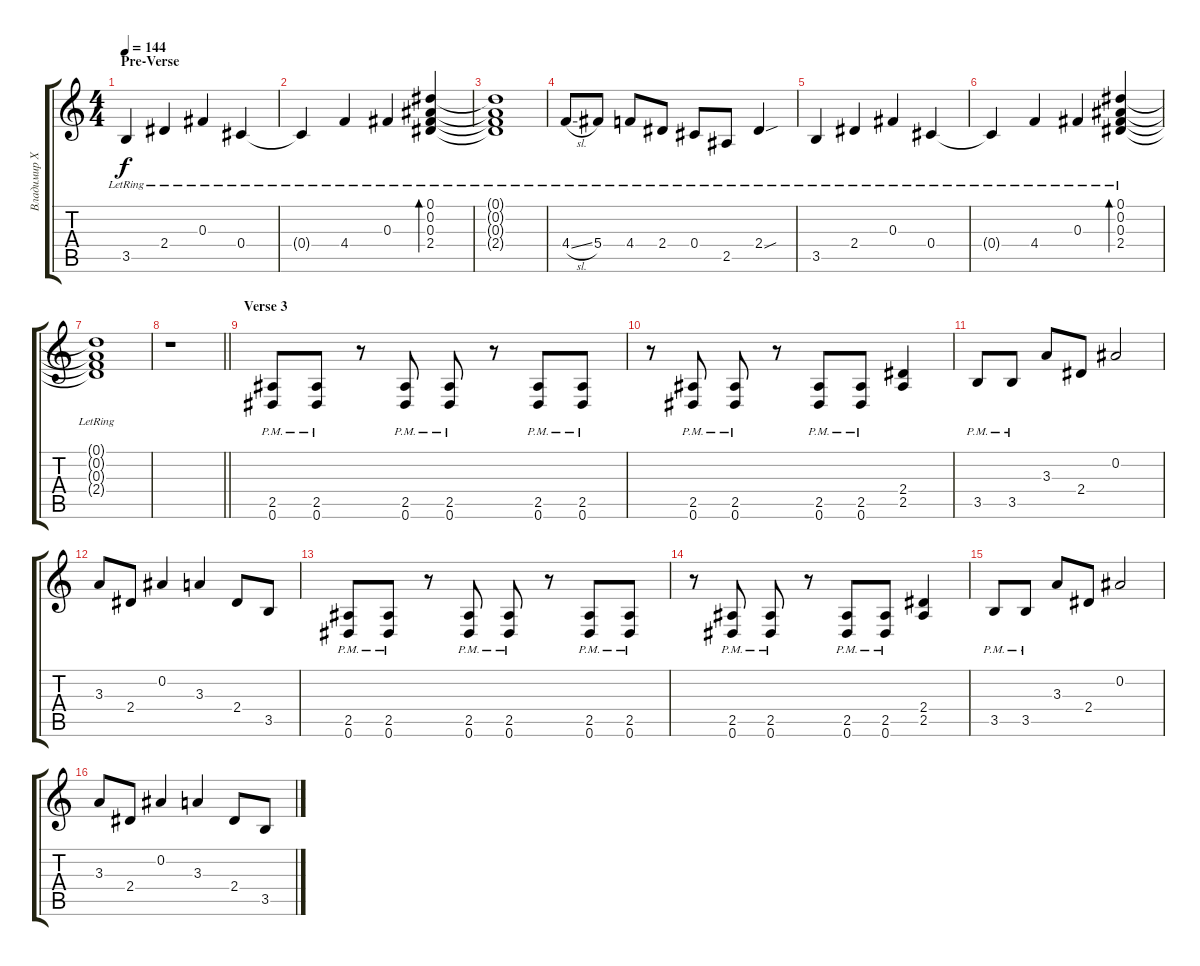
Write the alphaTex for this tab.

\track ("Владимир Холстинин" "Владимир Х") {instrument electricguitarclean}
\staff {score tabs}
\tuning (Eb4 Bb3 Gb3 Db3 Ab2 Eb2) {hide}
\ts (4 4)
\section ("" "Pre-Verse")
\tempo 144
\clef g2
\ks c
3.5{lr}.4{dy f} 2.4{lr}.4 0.3{lr}.4 0.4{lr}.4 |
0.4{lr t}.4 4.4{lr}.4 0.3{lr}.4 (0.1{lr} 0.2{lr} 0.3{lr} 2.4).4{bd 120} |
(0.1{lr t} 0.2{lr t} 0.3{lr t} 2.4{lr t}).1 |
4.4{sl lr}.8 5.4{lr}.8 4.4{lr}.8 2.4{lr}.8 0.4{lr}.8 2.5{lr}.8 2.4{sou lr}.4 |
3.5{lr}.4 2.4{lr}.4 0.3{lr}.4 0.4{lr}.4 |
0.4{lr t}.4 4.4{lr}.4 0.3{lr}.4 (0.1{lr} 0.2{lr} 0.3{lr} 2.4).4{bd 120} |
(0.1{lr t} 0.2{lr t} 0.3{lr t} 2.4{lr t}).1 |
\barLineRight lightlight
r.1 |
\section ("" "Verse 3")
(2.5{pm} 0.6{pm}).8{instrument distortionguitar} (2.5{pm} 0.6{pm}).8 r.8 (2.5{pm} 0.6{pm}).8 (2.5{pm} 0.6{pm}).8 r.8 (2.5{pm} 0.6{pm}).8 (2.5{pm} 0.6{pm}).8 |
r.8 (2.5{pm} 0.6{pm}).8 (2.5{pm} 0.6{pm}).8 r.8 (2.5{pm} 0.6{pm}).8 (2.5{pm} 0.6{pm}).8 (2.4 2.5).4 |
3.5{pm}.8 3.5{pm}.8 3.3.8 2.4.8 0.2.2 |
3.3.8 2.4.8 0.2.4 3.3.4 2.4.8 3.5.8 |
(2.5{pm} 0.6{pm}).8 (2.5{pm} 0.6{pm}).8 r.8 (2.5{pm} 0.6{pm}).8 (2.5{pm} 0.6{pm}).8 r.8 (2.5{pm} 0.6{pm}).8 (2.5{pm} 0.6{pm}).8 |
r.8 (2.5{pm} 0.6{pm}).8 (2.5{pm} 0.6{pm}).8 r.8 (2.5{pm} 0.6{pm}).8 (2.5{pm} 0.6{pm}).8 (2.4 2.5).4 |
3.5{pm}.8 3.5{pm}.8 3.3.8 2.4.8 0.2.2 |
3.3.8 2.4.8 0.2.4 3.3.4 2.4.8 3.5.8
